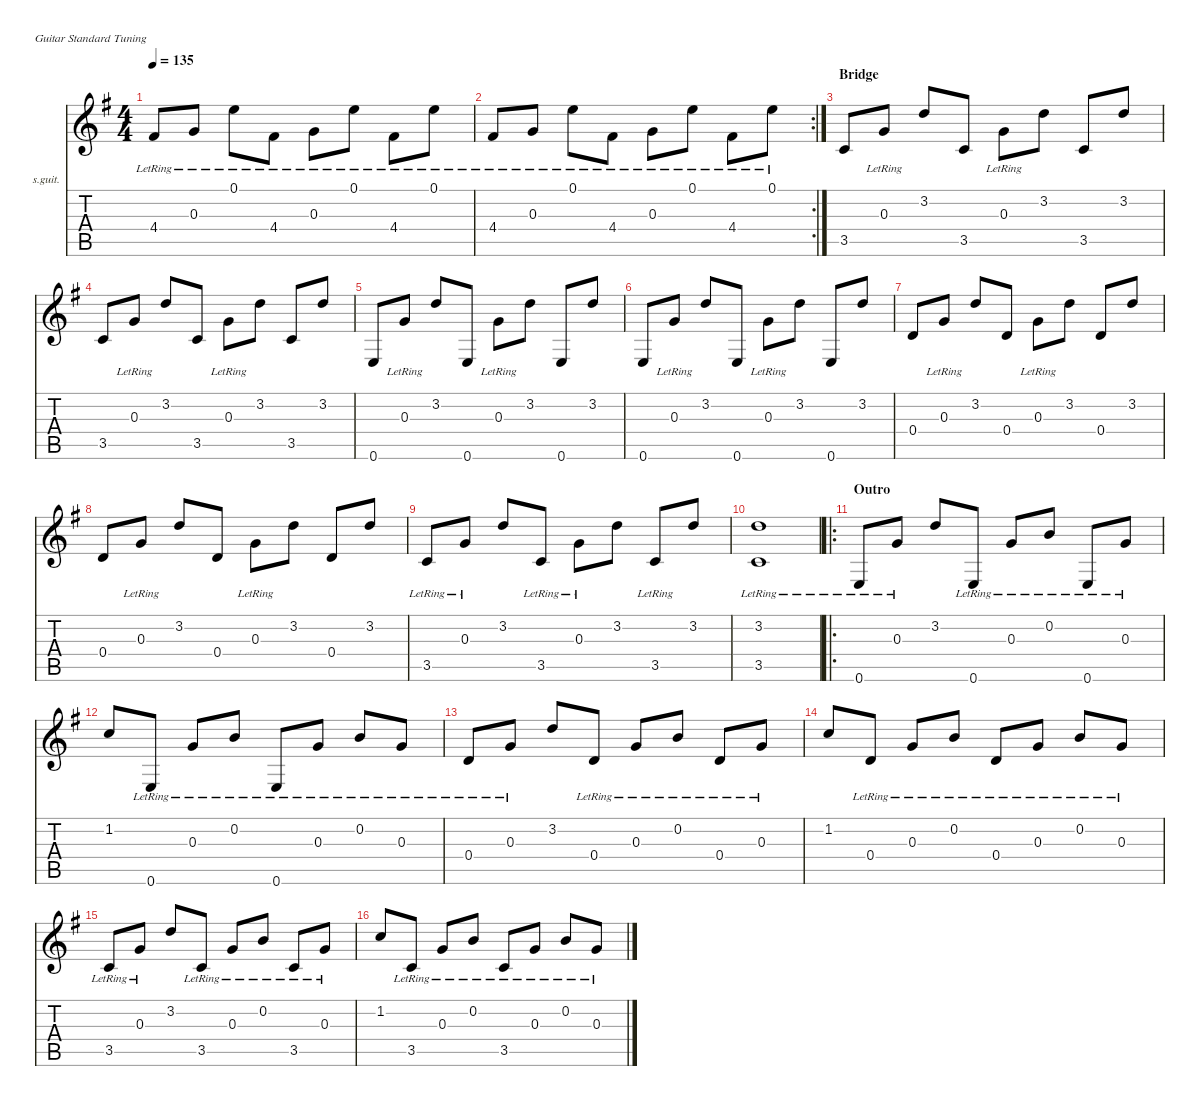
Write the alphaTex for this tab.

\defaultSystemsLayout 4
\hideDynamics
\bracketExtendMode nobrackets
\firstSystemTrackNameOrientation horizontal
\otherSystemsTrackNameOrientation horizontal
\track ("Steel Guitar" "s.guit.") {instrument acousticguitarsteel}
\staff {score tabs}
\tuning (E4 B3 G3 D3 A2 E2)
\ts (4 4)
\tempo 135
\clef g2
\ks eminor
4.4{lr}.8{dy mf} 0.3{lr}.8 0.1{lr}.8 4.4{lr}.8 0.3{lr}.8 0.1{lr}.8 4.4{lr}.8 0.1{lr}.8 |
\rc 2
4.4{lr}.8 0.3{lr}.8 0.1{lr}.8 4.4{lr}.8 0.3{lr}.8 0.1{lr}.8 4.4{lr}.8 0.1{lr}.8 |
\section ("" "Bridge")
3.5.8 0.3{lr}.8 3.2.8 3.5.8 0.3{lr}.8 3.2.8 3.5.8 3.2.8 |
3.5.8 0.3{lr}.8 3.2.8 3.5.8 0.3{lr}.8 3.2.8 3.5.8 3.2.8 |
0.6.8 0.3{lr}.8 3.2.8 0.6.8 0.3{lr}.8 3.2.8 0.6.8 3.2.8 |
0.6.8 0.3{lr}.8 3.2.8 0.6.8 0.3{lr}.8 3.2.8 0.6.8 3.2.8 |
0.4.8 0.3{lr}.8 3.2.8 0.4.8 0.3{lr}.8 3.2.8 0.4.8 3.2.8 |
0.4.8 0.3{lr}.8 3.2.8 0.4.8 0.3{lr}.8 3.2.8 0.4.8 3.2.8 |
3.5{lr}.8 0.3{lr}.8 3.2.8 3.5{lr}.8 0.3{lr}.8 3.2.8 3.5{lr}.8 3.2.8 |
(3.5{lr} 3.2{lr}).1 |
\ro
\section ("" "Outro")
0.6{lr}.8 0.3{lr}.8 3.2.8 0.6{lr}.8 0.3{lr}.8 0.2{lr}.8 0.6{lr}.8 0.3{lr}.8 |
1.2.8 0.6{lr}.8 0.3{lr}.8 0.2{lr}.8 0.6{lr}.8 0.3{lr}.8 0.2{lr}.8 0.3{lr}.8 |
0.4{lr}.8 0.3{lr}.8 3.2.8 0.4{lr}.8 0.3{lr}.8 0.2{lr}.8 0.4{lr}.8 0.3{lr}.8 |
1.2.8 0.4{lr}.8 0.3{lr}.8 0.2{lr}.8 0.4{lr}.8 0.3{lr}.8 0.2{lr}.8 0.3{lr}.8 |
3.5{lr}.8 0.3{lr}.8 3.2.8 3.5{lr}.8 0.3{lr}.8 0.2{lr}.8 3.5{lr}.8 0.3{lr}.8 |
1.2.8 3.5{lr}.8 0.3{lr}.8 0.2{lr}.8 3.5{lr}.8 0.3{lr}.8 0.2{lr}.8 0.3{lr}.8
